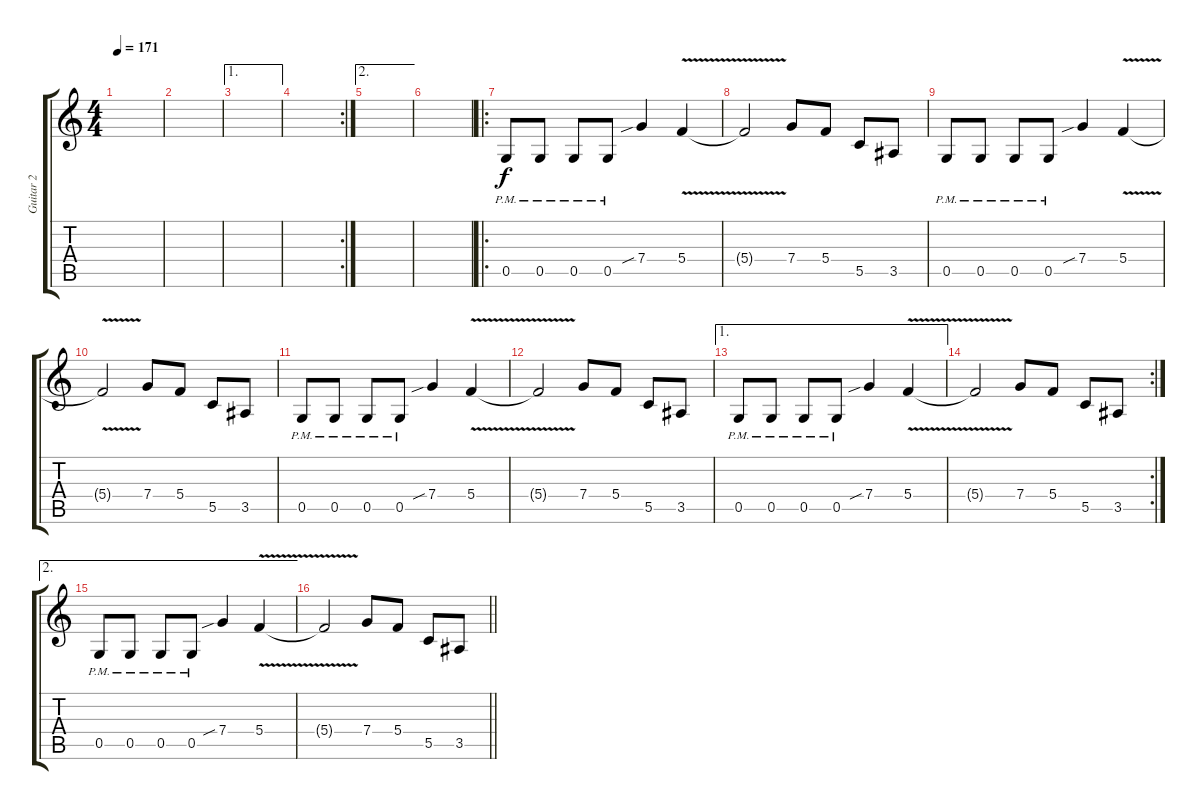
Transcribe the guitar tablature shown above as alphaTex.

\track ("Guitar 2" "Guitar 2") {instrument distortionguitar}
\staff {score tabs}
\tuning (D4 A3 F3 C3 G2 C2) {hide}
\ts (4 4)
\tempo 171
\clef g2
\ks c
|
|
\ae 1
|
\rc 2
|
\ae 2
|
|
\ro
0.5{pm}.8{dy f} 0.5{pm}.8 0.5{pm}.8 0.5{pm}.8 7.4{sib}.4 5.4{v}.4 |
5.4{t}.2 7.4.8 5.4.8 5.5.8 3.5.8 |
0.5{pm}.8 0.5{pm}.8 0.5{pm}.8 0.5{pm}.8 7.4{sib}.4 5.4{v}.4 |
5.4{t}.2 7.4.8 5.4.8 5.5.8 3.5.8 |
0.5{pm}.8 0.5{pm}.8 0.5{pm}.8 0.5{pm}.8 7.4{sib}.4 5.4{v}.4 |
5.4{t}.2 7.4.8 5.4.8 5.5.8 3.5.8 |
\ae 1
0.5{pm}.8 0.5{pm}.8 0.5{pm}.8 0.5{pm}.8 7.4{sib}.4 5.4{v}.4 |
\rc 2
5.4{t}.2 7.4.8 5.4.8 5.5.8 3.5.8 |
\ae 2
0.5{pm}.8 0.5{pm}.8 0.5{pm}.8 0.5{pm}.8 7.4{sib}.4 5.4{v}.4 |
\barLineRight lightlight
5.4{t}.2 7.4.8 5.4.8 5.5.8 3.5.8
